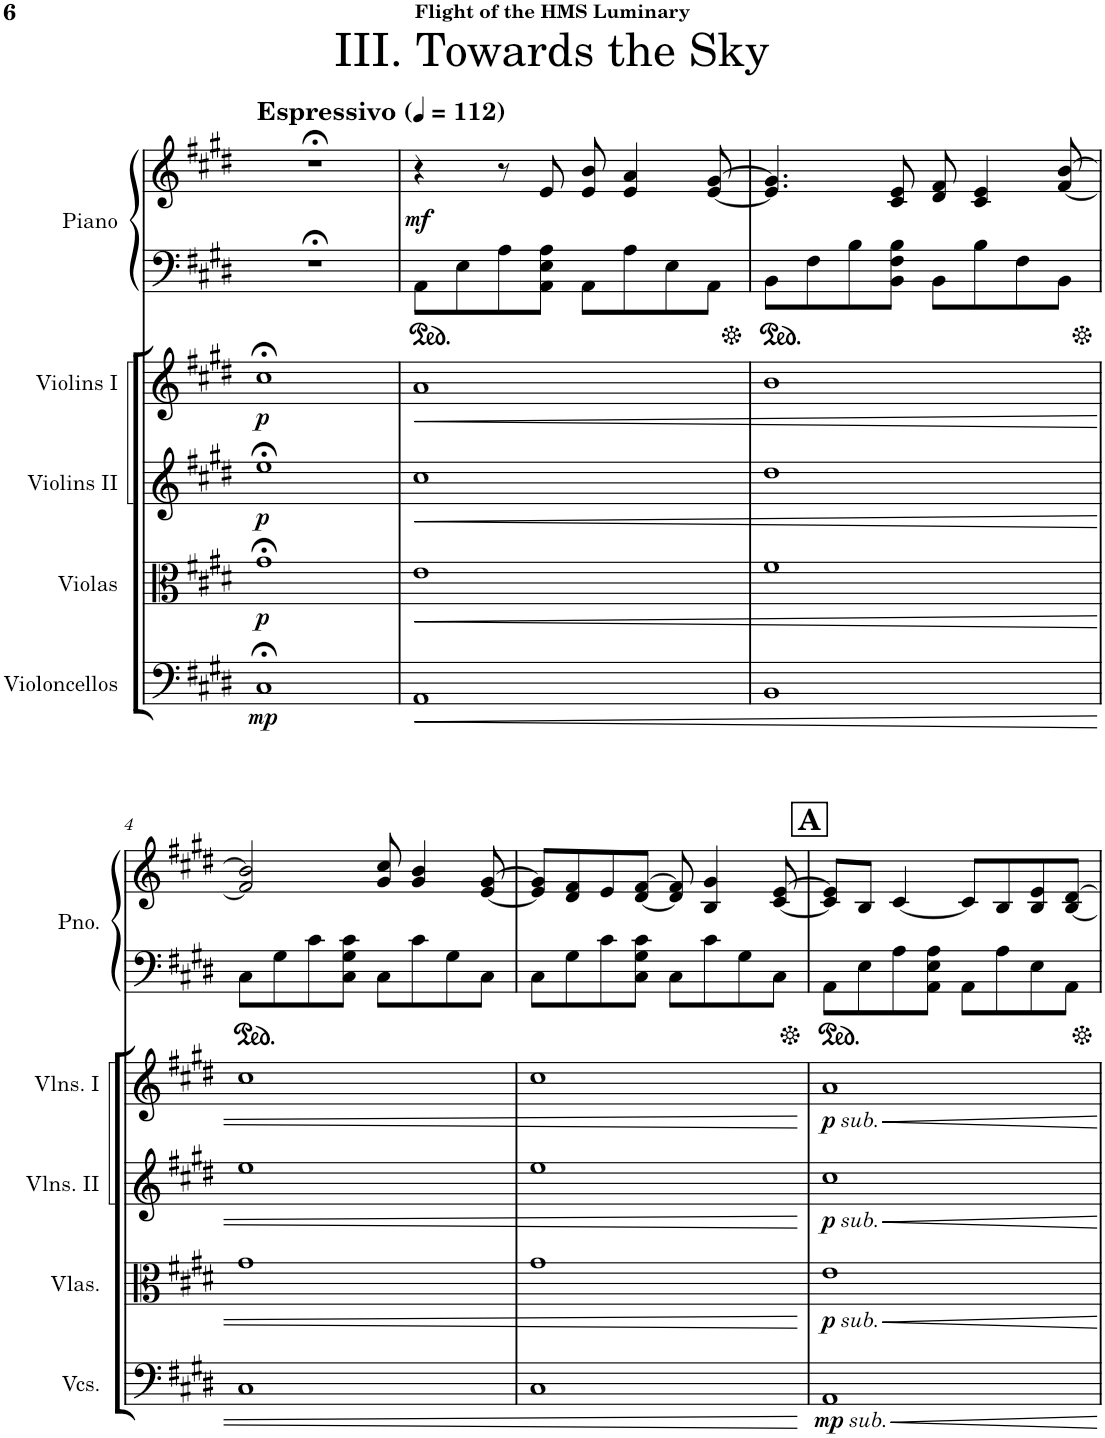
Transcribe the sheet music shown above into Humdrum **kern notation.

**kern	**dynam	**kern	**dynam	**kern	**dynam	**kern	**dynam	**kern	**kern	**dynam	**kern	**kern	**kern	**kern	**kern	**kern	**kern
*part12	*part12	*part11	*part11	*part10	*part10	*part9	*part9	*part8	*part8	*part8	*part7	*part6	*part5	*part4	*part3	*part2	*part1
*staff13	*staff13	*staff12	*staff12	*staff11	*staff11	*staff10	*staff10	*staff9	*staff8	*staff8/9	*staff7	*staff6	*staff5	*staff4	*staff3	*staff2	*staff1
*I"Violoncellos	*	*I"Violas	*	*I"Violins II	*	*I"Violins I	*	*I"Piano	*	*	*I"Triangle	*I"Mark Tree	*I"Suspended Cymbal	*I"Glass Harmonica	*I"Trumpet in Bb	*I"Horn in F	*I"Pan Flute
*I'Vcs.	*	*I'Vlas.	*	*I'Vlns. II	*	*I'Vlns. I	*	*I'Pno.	*	*	*I'Trgl.	*I'Mk. Tr.	*I'Sus. Cym.	*I'Gla. Har.	*I'Tpt. in Bb	*I'Hn. in F	*I'Pn. Fl.
!!LO:PB:g=z
*	*	*	*	*	*	*	*	*	*	*	*stria1	*stria1	*stria1	*	*	*	*
*clefF4	*	*clefC3	*	*clefG2	*	*clefG2	*	*clefF4	*clefG2	*	*clefX	*clefX	*clefX	*clefG2	*clefG2	*clefG2	*clefG2
*	*	*	*	*	*	*	*	*	*	*	*	*	*	*	*Trd1c2	*Trd4c7	*
*k[f#c#g#d#]	*	*k[f#c#g#d#]	*	*k[f#c#g#d#]	*	*k[f#c#g#d#]	*	*k[f#c#g#d#]	*k[f#c#g#d#]	*	*k[]	*k[]	*k[]	*k[f#c#g#d#]	*k[f#c#g#d#a#e#]	*k[f#c#g#d#a#]	*k[f#c#g#d#]
*M4/4	*	*M4/4	*	*M4/4	*	*M4/4	*	*M4/4	*M4/4	*	*M4/4	*M4/4	*M4/4	*M4/4	*M4/4	*M4/4	*M4/4
*MM112	*	*MM112	*	*MM112	*	*MM112	*	*MM112	*MM112	*	*MM112	*MM112	*MM112	*MM112	*MM112	*MM112	*MM112
=1	=1	=1	=1	=1	=1	=1	=1	=1	=1	=1	=1	=1	=1	=1	=1	=1	=1
!	!	!	!	!	!	!	!	!	!	!	!	!	!	!	!	!	!LO:TX:a:t=III. Towards the Sky
!	!	!	!	!	!	!	!	!	!	!	!	!	!	!	!	!	!LO:TX:a:B:t=Espressivo
!	!	!	!	!	!	!	!	!	!LO:TX:a:B:t=Espressivo	!	!	!	!	!	!	!	!
!	!LO:DY:b	!	!LO:DY:b	!	!LO:DY:b	!	!LO:DY:b	!	!	!	!	!	!	!	!	!	!
1C#;<	mp	1g#;<	p	1ee;<	p	1cc#;<	p	1r;<	1r;<	.	1r	1r	1r	1r	1r	1r	1r
=2	=2	=2	=2	=2	=2	=2	=2	=2	=2	=2	=2	=2	=2	=2	=2	=2	=2
!	!LO:HP:b	!	!LO:HP:b	!	!LO:HP:b	!	!LO:HP:b	!	!	!LO:DY:b	!	!	!	!	!	!	!
1AA	<	1e	<	1cc#	<	1a	<	8AA\L	4r	mf	1r	1r	1r	1r	1r	1r	1r
.	.	.	.	.	.	.	.	8E\	.	.	.	.	.	.	.	.	.
.	.	.	.	.	.	.	.	8A\	8r	.	.	.	.	.	.	.	.
.	.	.	.	.	.	.	.	8AA\ 8E\ 8A\J	8e/	.	.	.	.	.	.	.	.
.	.	.	.	.	.	.	.	8AA\L	8e/ 8b/	.	.	.	.	.	.	.	.
.	.	.	.	.	.	.	.	8A\	4e/ 4a/	.	.	.	.	.	.	.	.
.	.	.	.	.	.	.	.	8E\	.	.	.	.	.	.	.	.	.
.	.	.	.	.	.	.	.	8AA\J	[8e/ [8g#/	.	.	.	.	.	.	.	.
=3	=3	=3	=3	=3	=3	=3	=3	=3	=3	=3	=3	=3	=3	=3	=3	=3	=3
1BB	.	1f#	.	1dd#	.	1b	.	8BB\L	4.e/] 4.g#/]	.	1r	1r	1r	1r	1r	1r	1r
.	.	.	.	.	.	.	.	8F#\	.	.	.	.	.	.	.	.	.
.	.	.	.	.	.	.	.	8B\	.	.	.	.	.	.	.	.	.
.	.	.	.	.	.	.	.	8BB\ 8F#\ 8B\J	8c#/ 8e/	.	.	.	.	.	.	.	.
.	.	.	.	.	.	.	.	8BB\L	8d#/ 8f#/	.	.	.	.	.	.	.	.
.	.	.	.	.	.	.	.	8B\	4c#/ 4e/	.	.	.	.	.	.	.	.
.	.	.	.	.	.	.	.	8F#\	.	.	.	.	.	.	.	.	.
.	.	.	.	.	.	.	.	8BB\J	[8f#/ [8b/	.	.	.	.	.	.	.	.
!!LO:LB:g=z
=4	=4	=4	=4	=4	=4	=4	=4	=4	=4	=4	=4	=4	=4	=4	=4	=4	=4
1C#	.	1g#	.	1ee	.	1cc#	.	8C#\L	2f#/] 2b/]	.	1r	1r	1r	1r	1r	1r	1r
.	.	.	.	.	.	.	.	8G#\	.	.	.	.	.	.	.	.	.
.	.	.	.	.	.	.	.	8c#\	.	.	.	.	.	.	.	.	.
.	.	.	.	.	.	.	.	8C#\ 8G#\ 8c#\J	.	.	.	.	.	.	.	.	.
.	.	.	.	.	.	.	.	8C#\L	8g#/ 8cc#/	.	.	.	.	.	.	.	.
.	.	.	.	.	.	.	.	8c#\	4g#/ 4b/	.	.	.	.	.	.	.	.
.	.	.	.	.	.	.	.	8G#\	.	.	.	.	.	.	.	.	.
.	.	.	.	.	.	.	.	8C#\J	[8e/ [8g#/	.	.	.	.	.	.	.	.
=5	=5	=5	=5	=5	=5	=5	=5	=5	=5	=5	=5	=5	=5	=5	=5	=5	=5
1C#	.	1g#	.	1ee	.	1cc#	.	8C#\L	8e/] 8g#/]L	.	1r	1r	1r	1r	1r	1r	1r
.	.	.	.	.	.	.	.	8G#\	8d#/ 8f#/	.	.	.	.	.	.	.	.
.	.	.	.	.	.	.	.	8c#\	8e/	.	.	.	.	.	.	.	.
.	.	.	.	.	.	.	.	8C#\ 8G#\ 8c#\J	[8d#/ [8f#/J	.	.	.	.	.	.	.	.
.	.	.	.	.	.	.	.	8C#\L	8d#/] 8f#/]	.	.	.	.	.	.	.	.
.	.	.	.	.	.	.	.	8c#\	4B/ 4g#/	.	.	.	.	.	.	.	.
.	.	.	.	.	.	.	.	8G#\	.	.	.	.	.	.	.	.	.
.	.	.	.	.	.	.	.	8C#\J	[8c#/ [8e/	.	.	.	.	.	.	.	.
.	[	.	[	.	[	.	[	.	.	.	.	.	.	.	.	.	.
!!LO:REH:place=s1:a:B:cj:fs=14:t=A
!!LO:REH:place=s8:a:B:cj:fs=14:t=A
=6	=6	=6	=6	=6	=6	=6	=6	=6	=6	=6	=6	=6	=6	=6	=6	=6	=6
!	!LO:DY:b	!	!	!	!	!	!	!	!	!	!	!	!	!	!	!	!
!	!LO:DY:n=1:b	!	!LO:DY:b	!	!	!	!	!	!	!	!	!	!	!	!	!	!
!	!	!	!LO:DY:n=1:b	!	!LO:DY:b	!	!	!	!	!	!	!	!	!	!	!	!
!	!	!	!	!	!LO:DY:n=1:b	!	!LO:DY:b	!	!	!	!	!	!	!	!	!	!
!	!	!	!	!	!	!	!LO:DY:n=1:b	!	!	!	!	!	!	!	!	!	!
1AA	mp other-dynamics	1e	p other-dynamics	1cc#	p other-dynamics	1a	p other-dynamics	8AA\L	8c#/] 8e/]L	.	1r	1r	1r	1r	1r	1r	1r
.	.	.	.	.	.	.	.	8E\	8B/J	.	.	.	.	.	.	.	.
.	.	.	.	.	.	.	.	8A\	[4c#/	.	.	.	.	.	.	.	.
.	.	.	.	.	.	.	.	8AA\ 8E\ 8A\J	.	.	.	.	.	.	.	.	.
.	.	.	.	.	.	.	.	8AA\L	8c#/L]	.	.	.	.	.	.	.	.
.	.	.	.	.	.	.	.	8A\	8B/	.	.	.	.	.	.	.	.
.	.	.	.	.	.	.	.	8E\	8B/ 8e/	.	.	.	.	.	.	.	.
.	.	.	.	.	.	.	.	8AA\J	[8B/ [8d#/J	.	.	.	.	.	.	.	.
=	=	=	=	=	=	=	=	=	=	=	=	=	=	=	=	=	=
*-	*-	*-	*-	*-	*-	*-	*-	*-	*-	*-	*-	*-	*-	*-	*-	*-	*-
